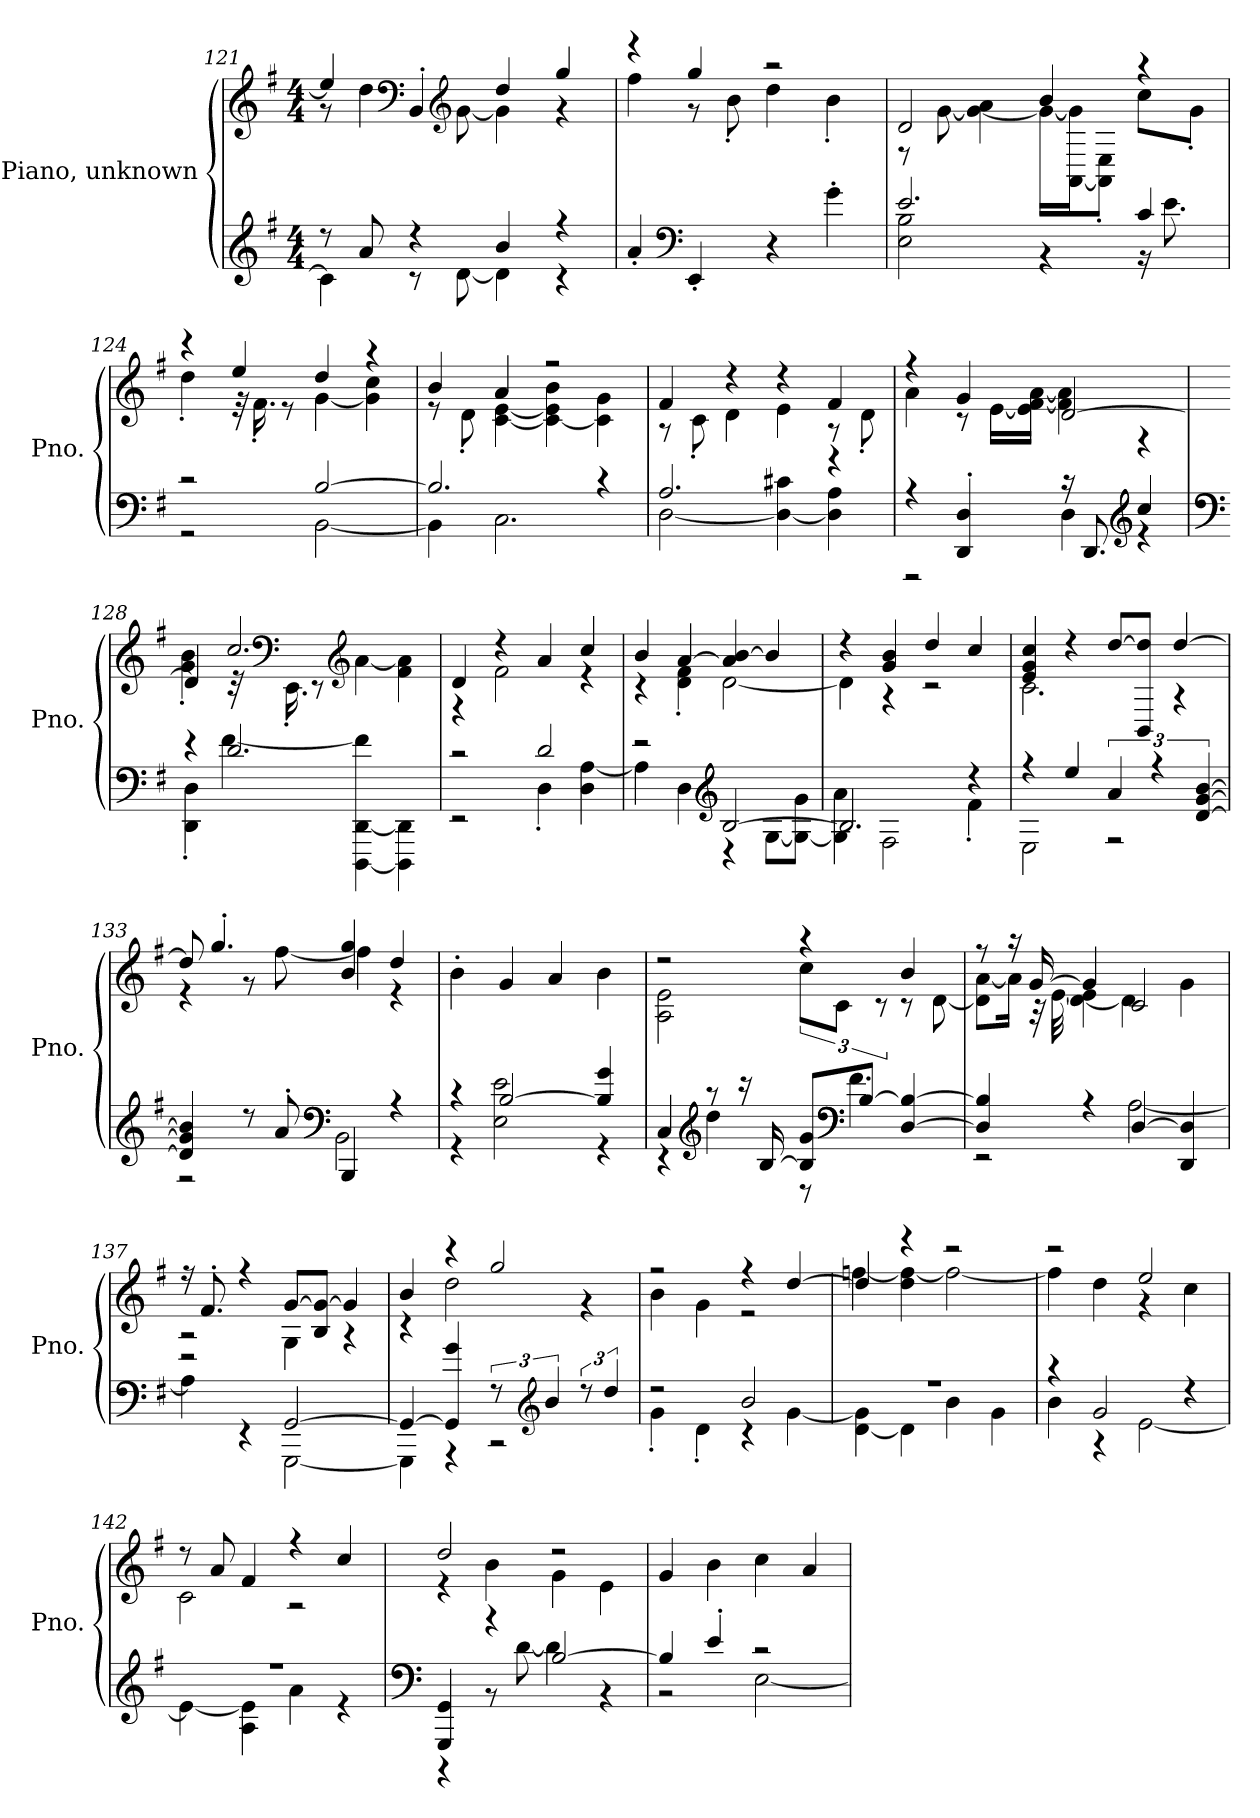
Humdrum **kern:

**kern	**kern
*part1	*part1
*staff2	*staff1
*I"Piano, unknown	*
*I'Pno.	*
*clefG2	*clefG2
*k[f#]	*k[f#]
*M4/4	*M4/4
=121	=121
*^	*^
8r	4c\]	4ee/]	8r
8a/	.	.	4dd\
*	*	*clefF4	*
4r	8r	4BB'/	.
*	*	*clefG2	*
.	[8d\	.	[8g\
4b/	4d\]	4dd/	4g\]
4r	4r	4gg/	4r
*v	*v	*	*
=122	=122	=122
4a'/	4r	4ff#\
*clefF4	*	*
4EE'/	4gg/	8r
.	.	8b'\
4r	2r	4dd\
4g'\	.	4b'\
!!LO:PB:g=z	!!
=123	=123	=123
*^	*	*
2.e/	2E\ 2B\	2d/	8r
.	.	.	[8g\
.	.	.	4g\_ 4a\
.	4r	4b/	16g\LL_
.	.	.	[16AA\ 16g\]J
.	.	.	8AA\]' 8E\'J
4c/	16r	4r	8cc\L
.	8.e\	.	.
.	.	.	8g'\J
=124	=124	=124	=124
2r	2r	4r	4dd'\
.	.	4ee/	32r
.	.	.	16.f#'\
.	.	.	8r
[2B/	[2BB\	4dd/	[4g\
.	.	4r	4g\] 4cc\
=125	=125	=125	=125
2.B/]	4BB\]	4b/	8r
.	.	.	8d'\
.	2.C\	4a/	[4c\ [4e\
.	.	2r	4c\_ 4e\] 4b\
4r	.	.	4c\] 4g\
=126	=126	=126	=126
2.A/	[2D\	4f#/	8r
.	.	.	8c'\
.	.	4r	4d\
.	4D\_ 4c#X\	4r	4e\
4r	4D\] 4A\	4f#/	8r
.	.	.	8d'\
=127	=127	=127	=127
4r	2r	4r	4a\
4DD/' 4D/'	.	4g/	8r
.	.	.	[16e\LL
.	.	.	16e\] [16f#\ [16a\JJ
16r	4D\	[2d/	4f#\] 4a\]
8.DD/	.	.	.
*clefG2	*	*	*
4cc/	4r	.	4r
!!LO:LB:g=z	!!
=128	=128	=128	=128
*clefF4	*	*	*
4r	4DD\' 4D\'	4d/]	4g\' 4b\'
2.d/	[4f#\	2.cc/	32r
*	*	*clefF4	*
.	.	.	16.EE'\
.	.	.	8r
*	*	*clefG2	*
.	[4DDD\ [4DD\ 4f#\]	.	[4a\
.	4DDD\] 4DD\]	.	4f#\ 4a\]
=129	=129	=129	=129
2r	2r	4d/	4r
.	.	4r	2f#\
2d/	4D'\	4a/	.
.	4D\ [4A\	4cc/	4r
=130	=130	=130	=130
2r	4A\]	4b/	4r
.	4D\	[4a/	4d\' 4f#\'
*clefG2	*	*	*
[2B/	4r	4a/] [4b/	[2d\
.	[8G\L	4b/]	.
.	8G\_ 8g\J	.	.
=131	=131	=131	=131
2.B/]	4G\] 4a\	4r	4d\]
.	2F#\	4g/ 4b/	4r
.	.	4dd/	2r
4r	4f#'\	4cc/	.
=132	=132	=132	=132
4r	2E\	4e/ 4g/ 4cc/	2.c\
4ee/	.	4r	.
6a/	2r	[8dd/L	.
.	.	8BB/ 8dd/]J	.
6r	.	.	.
.	.	[4dd/	4r
[6d/ [6g/ [6b/	.	.	.
!!LO:LB:g=z	!!
=133	=133	=133	=133
4d/] 4g/] 4b/]	2r	8dd/]	4r
.	.	4.gg'/	.
8r	.	.	8r
8a'/	.	.	[8ff#\
*clefF4	*	*	*
4BBB/	2BB\	4b/ 4gg/	4ff#\]
4r	.	4dd/	4r
*	*	*v	*v
=134	=134	=134
4r	4r	4b'\
[2B/	2E\ 2e\	4g/
.	.	4a/
4B/] 4g/	4r	4b\
=135	=135	=135
*	*	*^
4C/	4r	2r	2A\ 2e\
*clefG2	*	*	*
8r	4dd\	.	.
16r	.	.	.
[16B/	.	.	.
8B/] 8g/L	8r	4r	12cc\L
.	.	.	12c\J
*clefF4	*	*	*
[8B/J	4.f#\	.	.
.	.	.	12r
[4D/ 4B/_	.	4b/	8r
.	.	.	[8d\
=136	=136	=136	=136
4D/] 4B/]	2r	8r	8d\] [8a\L
.	.	16r	16a\Jk]
.	.	[16g/	32r
.	.	.	[32e\
4r	.	4g/]	[4d\ 4e\]
[4D/	[2A\	2c/	4d\]
4DD/ 4D/]	.	.	4g\
!!LO:LB:g=z	!!
=137	=137	=137	=137
2r	4A\]	16r	2r
.	.	8.f#'/	.
.	4r	4r	.
[2GG/	[2GGG\	[8g/L	4G\
.	.	8B/ 8g/_J	.
.	.	4g/]	4r
=138	=138	=138	=138
4GG/_	4GGG\]	4b/	4r
4GG/] 4g/	4r	4r	2dd\
12r	2r	2gg/	.
*clefG2	*	*	*
6b/	.	.	.
12r	.	.	4r
6dd/	.	.	.
=139	=139	=139	=139
2r	4g'\	2r	4b\
.	4d'\	.	4g\
2b/	4r	4r	2r
.	[4g\	[4dd/	.
=140	=140	=140	=140
1r	[4d\ 4g\]	4dd/]	[4ffn\
.	4d\]	4r	4dd\ 4ff\_
.	4b\	2r	2ff\_
.	4g\	.	.
=141	=141	=141	=141
4r	4b\	2r	4ff\]
2g/	4r	.	4dd\
.	[2e\	2ee/	4r
4r	.	.	4cc\
=142	=142	=142	=142
1r	4e\_	8r	2c\
.	.	8a/	.
.	4A\ 4e\]	4f#/	.
.	4a\	4r	2r
.	4r	4cc/	.
!!LO:LB:g=z	!!
=143	=143	=143	=143
*clefF4	*	*	*
4GGG/ 4GG/	4r	2dd/	4r
4r	8r	.	4b\
.	[8d\	.	.
[2B/	4d\]	2r	4g\
.	4r	.	4e\
*	*	*v	*v
=144	=144	=144
4B/]	2r	4g/
4e'/	.	4b\
2r	[2E\	4cc\
.	.	4a/
*v	*v	*
=	=
*-	*-
